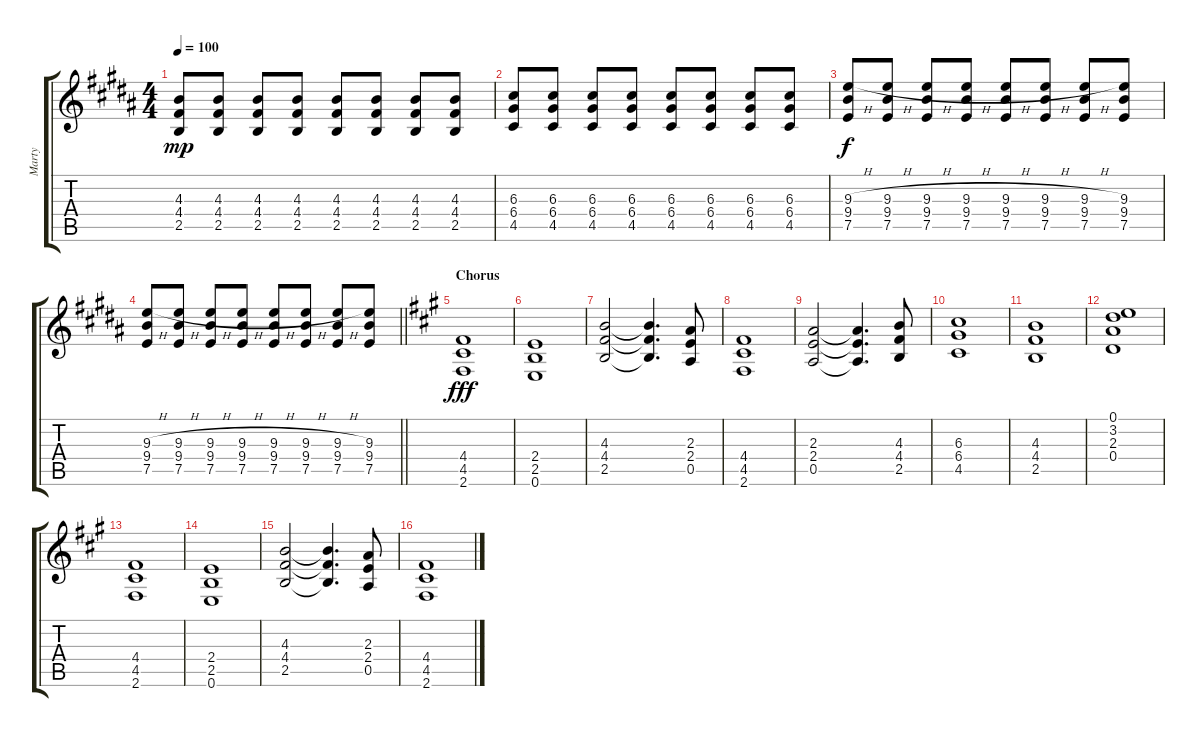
\track ("Marty" "Marty") {instrument overdrivenguitar}
\staff {score tabs}
\tuning (E4 B3 G3 D3 A2 E2) {hide}
\ts (4 4)
\tempo 100
\clef g2
\ks g#minor
(4.3 4.4 2.5).8{dy mp} (4.3 4.4 2.5).8 (4.3 4.4 2.5).8 (4.3 4.4 2.5).8 (4.3 4.4 2.5).8 (4.3 4.4 2.5).8 (4.3 4.4 2.5).8 (4.3 4.4 2.5).8 |
(6.3 6.4 4.5).8 (6.3 6.4 4.5).8 (6.3 6.4 4.5).8 (6.3 6.4 4.5).8 (6.3 6.4 4.5).8 (6.3 6.4 4.5).8 (6.3 6.4 4.5).8 (6.3 6.4 4.5).8 |
(9.3{h} 9.4 7.5).8{dy f} (9.3{h} 9.4 7.5).8 (9.3{h} 9.4 7.5).8 (9.3{h} 9.4 7.5).8 (9.3{h} 9.4 7.5).8 (9.3{h} 9.4 7.5).8 (9.3{h} 9.4 7.5).8 (9.3 9.4 7.5).8 |
\barLineRight lightlight
(9.3{h} 9.4 7.5).8 (9.3{h} 9.4 7.5).8 (9.3{h} 9.4 7.5).8 (9.3{h} 9.4 7.5).8 (9.3{h} 9.4 7.5).8 (9.3{h} 9.4 7.5).8 (9.3{h} 9.4 7.5).8 (9.3 9.4 7.5).8 |
\section ("" "Chorus")
\ks a
(4.4 4.5 2.6).1{dy fff} |
(2.4 2.5 0.6).1 |
(4.3 4.4 2.5).2 (4.3{t} 4.4{t} 2.5{t}).4{d} (2.3 2.4 0.5).8 |
(4.4 4.5 2.6).1 |
(2.3 2.4 0.5).2 (2.3{t} 2.4{t} 0.5{t}).4{d} (4.3 4.4 2.5).8 |
(6.3 6.4 4.5).1 |
(4.3 4.4 2.5).1 |
(0.1 3.2 2.3 0.4).1 |
(4.4 4.5 2.6).1 |
(2.4 2.5 0.6).1 |
(4.3 4.4 2.5).2 (4.3{t} 4.4{t} 2.5{t}).4{d} (2.3 2.4 0.5).8 |
(4.4 4.5 2.6).1
